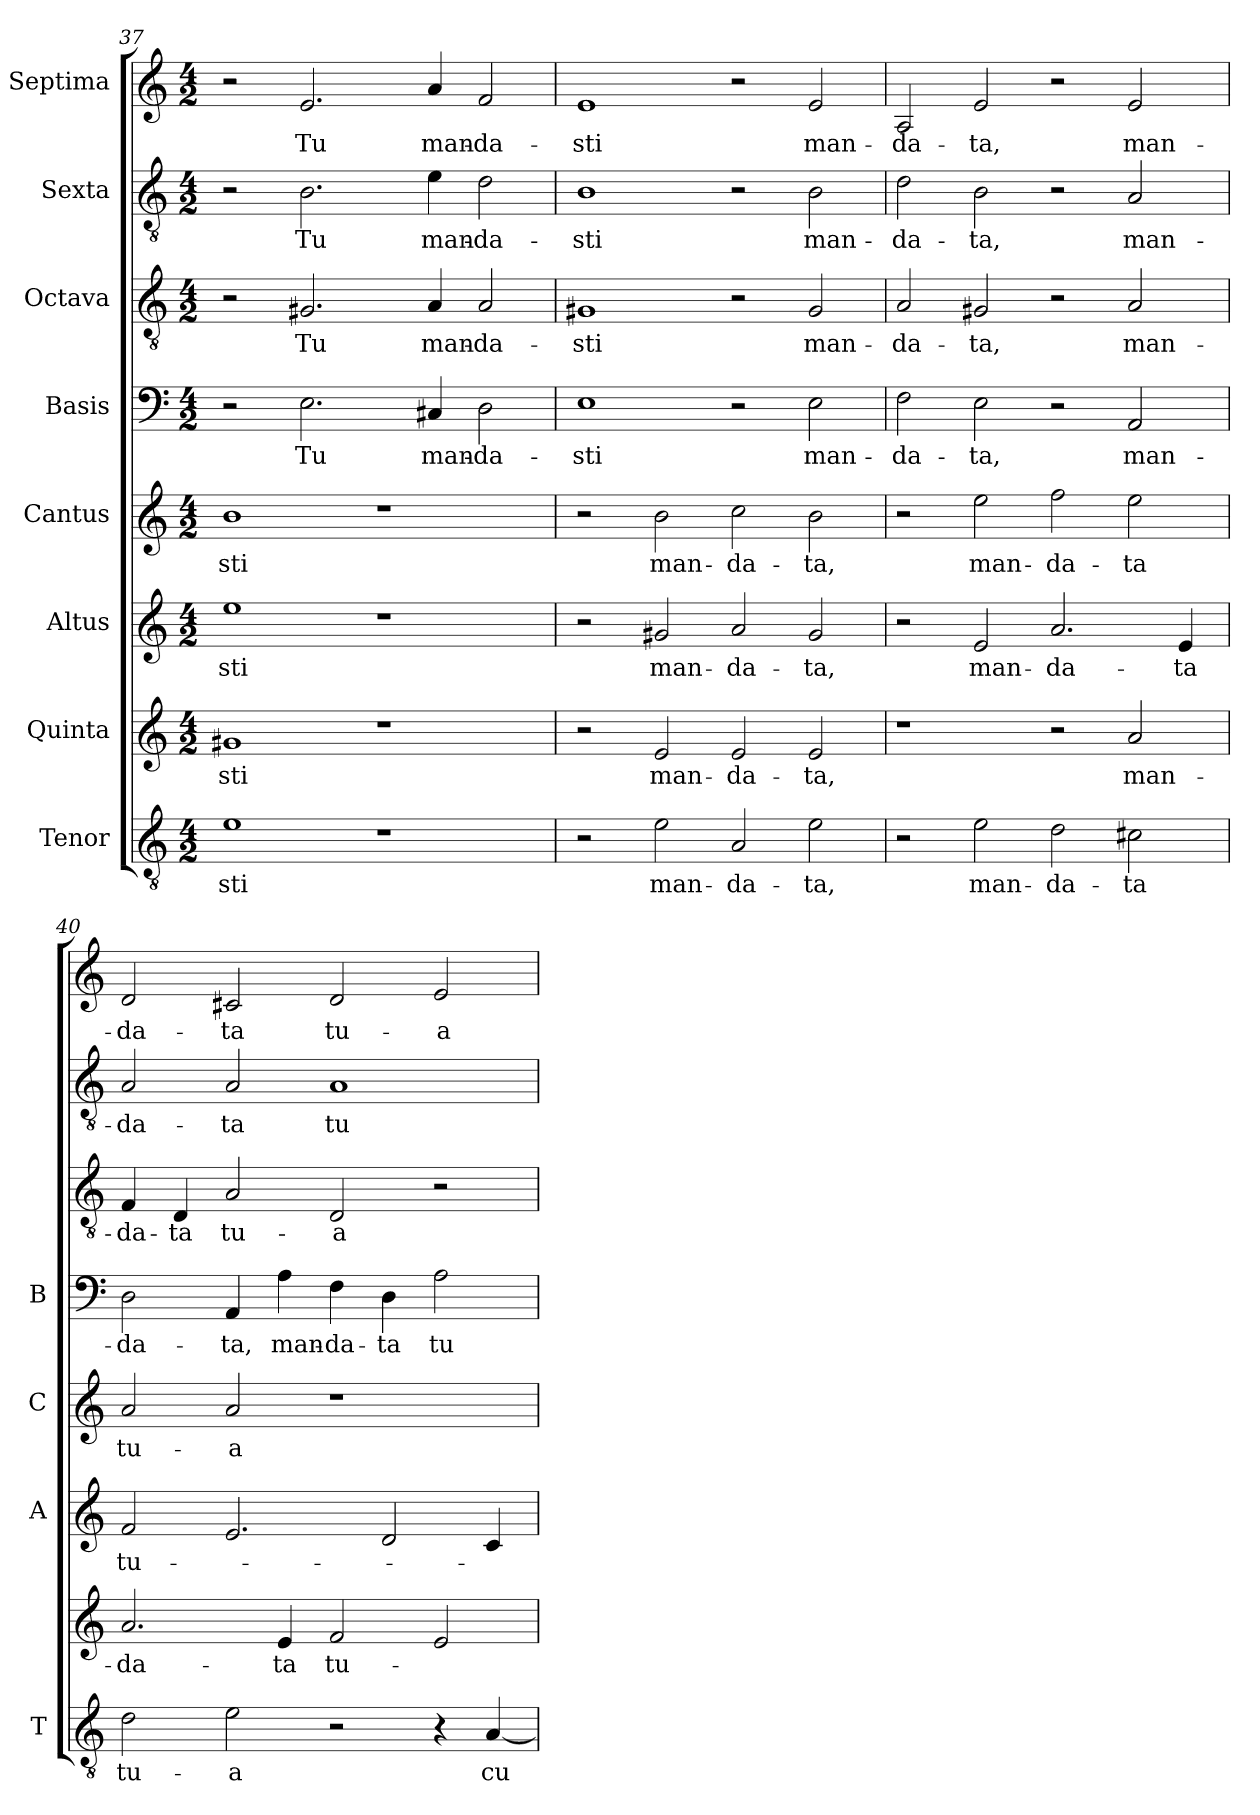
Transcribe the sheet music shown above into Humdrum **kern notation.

**kern	**text	**kern	**text	**kern	**text	**kern	**text	**kern	**text	**kern	**text	**kern	**text	**kern	**text
*part8	*part8	*part7	*part7	*part6	*part6	*part5	*part5	*part4	*part4	*part3	*part3	*part2	*part2	*part1	*part1
*staff8	*staff8	*staff7	*staff7	*staff6	*staff6	*staff5	*staff5	*staff4	*staff4	*staff3	*staff3	*staff2	*staff2	*staff1	*staff1
*I"Tenor	*	*I"Quinta	*	*I"Altus	*	*I"Cantus	*	*I"Basis	*	*I"Octava	*	*I"Sexta	*	*I"Septima	*
*I'T	*	*	*	*I'A	*	*I'C	*	*I'B	*	*	*	*	*	*	*
!!LO:LB:g=z
*clefGv2	*	*clefG2	*	*clefG2	*	*clefG2	*	*clefF4	*	*clefGv2	*	*clefGv2	*	*clefG2	*
*k[]	*	*k[]	*	*k[]	*	*k[]	*	*k[]	*	*k[]	*	*k[]	*	*k[]	*
*C:	*	*C:	*	*C:	*	*C:	*	*C:	*	*C:	*	*C:	*	*C:	*
*M4/2	*	*M4/2	*	*M4/2	*	*M4/2	*	*M4/2	*	*M4/2	*	*M4/2	*	*M4/2	*
=37	=37	=37	=37	=37	=37	=37	=37	=37	=37	=37	=37	=37	=37	=37	=37
!	!LO:LY:b	!	!LO:LY:b	!	!LO:LY:b	!	!LO:LY:b	!	!	!	!	!	!	!	!
1e	-sti	1g#X	-sti	1ee	-sti	1b	-sti	2r	.	2r	.	2r	.	2r	.
!	!	!	!	!	!	!	!	!	!LO:LY:b	!	!LO:LY:b	!	!LO:LY:b	!	!LO:LY:b
.	.	.	.	.	.	.	.	2.E\	Tu	2.G#X/	Tu	2.B\	Tu	2.e/	Tu
1r	.	1r	.	1r	.	1r	.	.	.	.	.	.	.	.	.
!	!	!	!	!	!	!	!	!	!LO:LY:b	!	!LO:LY:b	!	!LO:LY:b	!	!LO:LY:b
.	.	.	.	.	.	.	.	4C#X/	man-	4A/	man-	4e\	man-	4a/	man-
!	!	!	!	!	!	!	!	!	!LO:LY:b	!	!LO:LY:b	!	!LO:LY:b	!	!LO:LY:b
.	.	.	.	.	.	.	.	2D\	-da-	2A/	-da-	2d\	-da-	2f/	-da-
=38	=38	=38	=38	=38	=38	=38	=38	=38	=38	=38	=38	=38	=38	=38	=38
!	!	!	!	!	!	!	!	!	!LO:LY:b	!	!LO:LY:b	!	!LO:LY:b	!	!LO:LY:b
2r	.	2r	.	2r	.	2r	.	1E	-sti	1G#X	-sti	1B	-sti	1e	-sti
!	!LO:LY:b	!	!LO:LY:b	!	!LO:LY:b	!	!LO:LY:b	!	!	!	!	!	!	!	!
2e\	man-	2e/	man-	2g#X/	man-	2b\	man-	.	.	.	.	.	.	.	.
!	!LO:LY:b	!	!LO:LY:b	!	!LO:LY:b	!	!LO:LY:b	!	!	!	!	!	!	!	!
2A/	-da-	2e/	-da-	2a/	-da-	2cc\	-da-	2r	.	2r	.	2r	.	2r	.
!	!LO:LY:b	!	!LO:LY:b	!	!LO:LY:b	!	!LO:LY:b	!	!LO:LY:b	!	!LO:LY:b	!	!LO:LY:b	!	!LO:LY:b
2e\	-ta,	2e/	-ta,	2g#/	-ta,	2b\	-ta,	2E\	man-	2G#/	man-	2B\	man-	2e/	man-
=39	=39	=39	=39	=39	=39	=39	=39	=39	=39	=39	=39	=39	=39	=39	=39
!	!	!	!	!	!	!	!	!	!LO:LY:b	!	!LO:LY:b	!	!LO:LY:b	!	!LO:LY:b
2r	.	1r	.	2r	.	2r	.	2F\	-da-	2A/	-da-	2d\	-da-	2A/	-da-
!	!LO:LY:b	!	!	!	!LO:LY:b	!	!LO:LY:b	!	!LO:LY:b	!	!LO:LY:b	!	!LO:LY:b	!	!LO:LY:b
2e\	man-	.	.	2e/	man-	2ee\	man-	2E\	-ta,	2G#X/	-ta,	2B\	-ta,	2e/	-ta,
!	!LO:LY:b	!	!	!	!LO:LY:b	!	!LO:LY:b	!	!	!	!	!	!	!	!
2d\	-da-	2r	.	2.a/	-da-	2ff\	-da-	2r	.	2r	.	2r	.	2r	.
!	!LO:LY:b	!	!LO:LY:b	!	!	!	!LO:LY:b	!	!LO:LY:b	!	!LO:LY:b	!	!LO:LY:b	!	!LO:LY:b
2c#X\	-ta	2a/	man-	.	.	2ee\	-ta	2AA/	man-	2A/	man-	2A/	man-	2e/	man-
!	!	!	!	!	!LO:LY:b	!	!	!	!	!	!	!	!	!	!
.	.	.	.	4e/	-ta	.	.	.	.	.	.	.	.	.	.
=40	=40	=40	=40	=40	=40	=40	=40	=40	=40	=40	=40	=40	=40	=40	=40
!	!LO:LY:b	!	!LO:LY:b	!	!LO:LY:b	!	!LO:LY:b	!	!LO:LY:b	!	!LO:LY:b	!	!LO:LY:b	!	!LO:LY:b
2d\	tu-	2.a/	-da-	2f/	tu-	2a/	tu-	2D\	-da-	4F/	-da-	2A/	-da-	2d/	-da-
!	!	!	!	!	!	!	!	!	!	!	!LO:LY:b	!	!	!	!
.	.	.	.	.	.	.	.	.	.	4D/	-ta	.	.	.	.
!	!LO:LY:b	!	!	!	!	!	!LO:LY:b	!	!LO:LY:b	!	!LO:LY:b	!	!LO:LY:b	!	!LO:LY:b
2e\	-a	.	.	2.e/	.	2a/	-a	4AA/	-ta,	2A/	tu-	2A/	-ta	2c#X/	-ta
!	!	!	!LO:LY:b	!	!	!	!	!	!LO:LY:b	!	!	!	!	!	!
.	.	4e/	-ta	.	.	.	.	4A\	man-	.	.	.	.	.	.
!	!	!	!LO:LY:b	!	!	!	!	!	!LO:LY:b	!	!LO:LY:b	!	!LO:LY:b	!	!LO:LY:b
2r	.	2f/	tu-	.	.	1r	.	4F\	-da-	2D/	-a	1A	tu-	2d/	tu-
!	!	!	!	!	!	!	!	!	!LO:LY:b	!	!	!	!	!	!
.	.	.	.	2d/	.	.	.	4D\	-ta	.	.	.	.	.	.
!	!	!	!	!	!	!	!	!	!LO:LY:b	!	!	!	!	!	!LO:LY:b
4r	.	2e/	.	.	.	.	.	2A\	tu-	2r	.	.	.	2e/	-a
!	!LO:LY:b	!	!	!	!	!	!	!	!	!	!	!	!	!	!
[4A/	cu-	.	.	4c/	.	.	.	.	.	.	.	.	.	.	.
=	=	=	=	=	=	=	=	=	=	=	=	=	=	=	=
*-	*-	*-	*-	*-	*-	*-	*-	*-	*-	*-	*-	*-	*-	*-	*-
